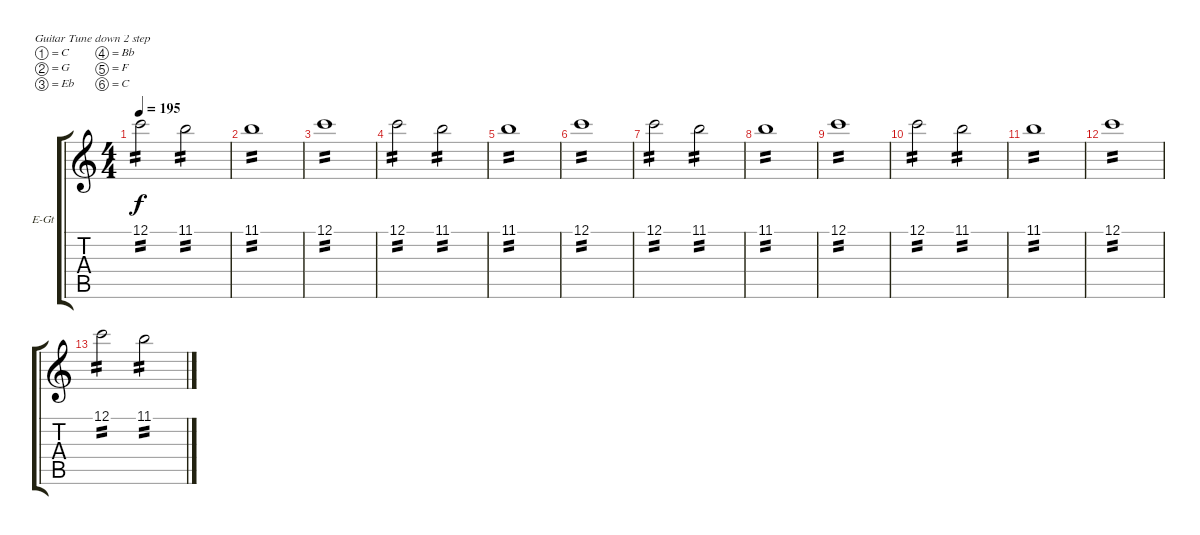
\defaultSystemsLayout 4
\bracketExtendMode groupsimilarinstruments
\firstSystemTrackNameOrientation horizontal
\otherSystemsTrackNameOrientation horizontal
\track ("Electric Guitar" "E-Gt") {instrument distortionguitar}
\staff {score tabs}
\tuning (C4 G3 Eb3 Bb2 F2 C2)
\ts (4 4)
\tempo 195
\clef g2
\ks c
12.1.2{tp 2 dy f} 11.1.2{tp 2} |
11.1.1{tp 2} |
12.1.1{tp 2} |
12.1.2{tp 2} 11.1.2{tp 2} |
11.1.1{tp 2} |
12.1.1{tp 2} |
12.1.2{tp 2} 11.1.2{tp 2} |
11.1.1{tp 2} |
12.1.1{tp 2} |
12.1.2{tp 2} 11.1.2{tp 2} |
11.1.1{tp 2} |
12.1.1{tp 2} |
12.1.2{tp 2} 11.1.2{tp 2}
